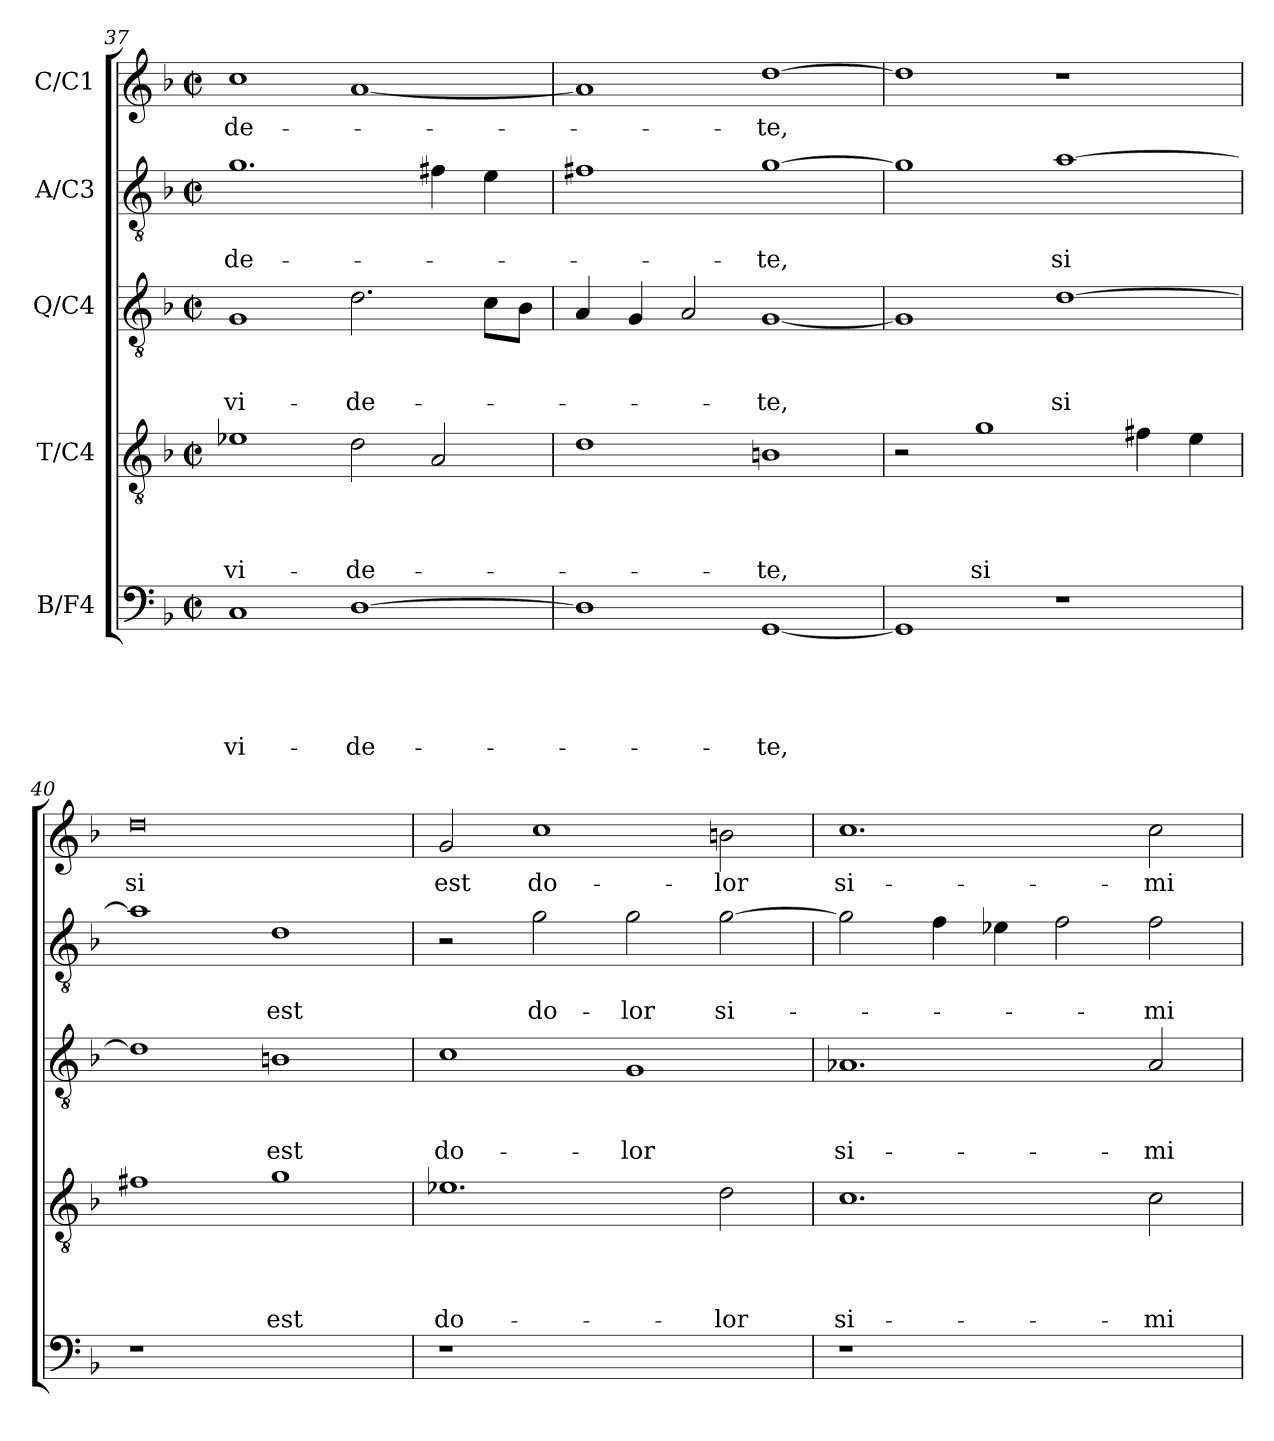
**kern	**text	**text	**text	**text	**text	**kern	**text	**text	**text	**text	**kern	**text	**text	**text	**kern	**text	**text	**kern	**text
*part5	*part5	*part5	*part5	*part5	*part5	*part4	*part4	*part4	*part4	*part4	*part3	*part3	*part3	*part3	*part2	*part2	*part2	*part1	*part1
*staff5	*staff5	*staff5	*staff5	*staff5	*staff5	*staff4	*staff4	*staff4	*staff4	*staff4	*staff3	*staff3	*staff3	*staff3	*staff2	*staff2	*staff2	*staff1	*staff1
*I"B/F4	*	*	*	*	*	*I"T/C4	*	*	*	*	*I"Q/C4	*	*	*	*I"A/C3	*	*	*I"C/C1	*
*clefF4	*	*	*	*	*	*clefGv2	*	*	*	*	*clefGv2	*	*	*	*clefGv2	*	*	*clefG2	*
*k[b-]	*	*	*	*	*	*k[b-]	*	*	*	*	*k[b-]	*	*	*	*k[b-]	*	*	*k[b-]	*
*F:	*	*	*	*	*	*F:	*	*	*	*	*F:	*	*	*	*F:	*	*	*F:	*
*M2/2	*	*	*	*	*	*M2/2	*	*	*	*	*M2/2	*	*	*	*M2/2	*	*	*M2/2	*
*met(c|)	*	*	*	*	*	*met(c|)	*	*	*	*	*met(c|)	*	*	*	*met(c|)	*	*	*met(c|)	*
=37	=37	=37	=37	=37	=37	=37	=37	=37	=37	=37	=37	=37	=37	=37	=37	=37	=37	=37	=37
1C	.	.	.	.	vi-	1e-X	.	.	.	vi-	1G	.	.	vi-	1.g	.	-de-	1cc	-de-
[1D	.	.	.	.	-de-	2d\	.	.	.	-de-	2.d\	.	.	-de-	.	.	.	[1a	.
.	.	.	.	.	.	2A/	.	.	.	.	.	.	.	.	4f#X\	.	.	.	.
.	.	.	.	.	.	.	.	.	.	.	8c\L	.	.	.	4e\	.	.	.	.
.	.	.	.	.	.	.	.	.	.	.	8B-\J	.	.	.	.	.	.	.	.
=38	=38	=38	=38	=38	=38	=38	=38	=38	=38	=38	=38	=38	=38	=38	=38	=38	=38	=38	=38
1D]	.	.	.	.	.	1d	.	.	.	.	4A/	.	.	.	1f#X	.	.	1a]	.
.	.	.	.	.	.	.	.	.	.	.	4G/	.	.	.	.	.	.	.	.
.	.	.	.	.	.	.	.	.	.	.	2A/	.	.	.	.	.	.	.	.
[1GG	.	.	.	.	-te,	1Bn	.	.	.	-te,	[1G	.	.	-te,	[1g	.	-te,	[1dd	-te,
=39	=39	=39	=39	=39	=39	=39	=39	=39	=39	=39	=39	=39	=39	=39	=39	=39	=39	=39	=39
1GG]	.	.	.	.	.	2r	.	.	.	.	1G]	.	.	.	1g]	.	.	1dd]	.
.	.	.	.	.	.	1g	.	.	.	si	.	.	.	.	.	.	.	.	.
1r	.	.	.	.	.	.	.	.	.	.	[1d	.	.	si	[1a	.	si	1r	.
.	.	.	.	.	.	4f#X\	.	.	.	.	.	.	.	.	.	.	.	.	.
.	.	.	.	.	.	4e\	.	.	.	.	.	.	.	.	.	.	.	.	.
=40	=40	=40	=40	=40	=40	=40	=40	=40	=40	=40	=40	=40	=40	=40	=40	=40	=40	=40	=40
1r	.	.	.	.	.	1f#	.	.	.	.	1d]	.	.	.	1a]	.	.	0dd	si
1ryy	.	.	.	.	.	1g	.	.	.	est	1Bn	.	.	est	1d	.	est	.	.
!!LO:PB:g=z
=41	=41	=41	=41	=41	=41	=41	=41	=41	=41	=41	=41	=41	=41	=41	=41	=41	=41	=41	=41
1r	.	.	.	.	.	1.e-X	.	.	.	do-	1c	.	.	do-	2r	.	.	2g/	est
.	.	.	.	.	.	.	.	.	.	.	.	.	.	.	2g\	.	do-	1cc	do-
1ryy	.	.	.	.	.	.	.	.	.	.	1G	.	.	-lor	2g\	.	-lor	.	.
.	.	.	.	.	.	2d\	.	.	.	-lor	.	.	.	.	[2g\	.	si-	2bn\	-lor
=42	=42	=42	=42	=42	=42	=42	=42	=42	=42	=42	=42	=42	=42	=42	=42	=42	=42	=42	=42
1r	.	.	.	.	.	1.c	.	.	.	si-	1.A-X	.	.	si-	2g\]	.	.	1.cc	si-
.	.	.	.	.	.	.	.	.	.	.	.	.	.	.	4f\	.	.	.	.
.	.	.	.	.	.	.	.	.	.	.	.	.	.	.	4e-X\	.	.	.	.
1ryy	.	.	.	.	.	.	.	.	.	.	.	.	.	.	2f\	.	.	.	.
.	.	.	.	.	.	2c\	.	.	.	-mi-	2A-/	.	.	-mi-	2f\	.	-mi-	2cc\	-mi-
=	=	=	=	=	=	=	=	=	=	=	=	=	=	=	=	=	=	=	=
*-	*-	*-	*-	*-	*-	*-	*-	*-	*-	*-	*-	*-	*-	*-	*-	*-	*-	*-	*-
